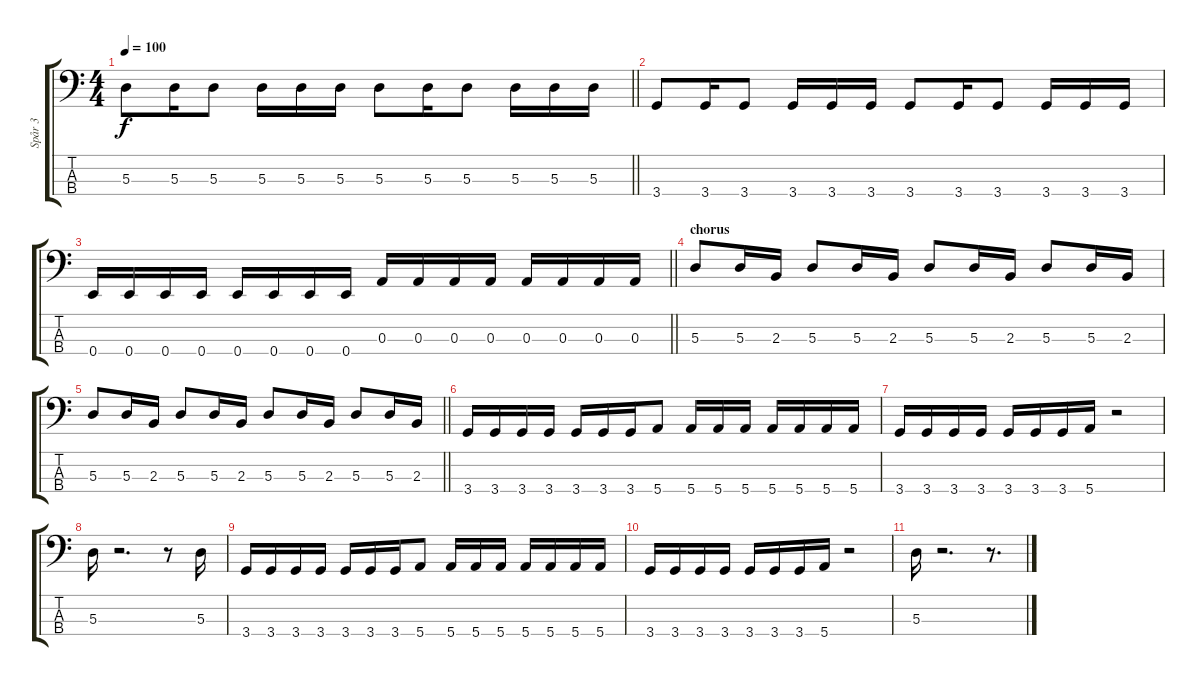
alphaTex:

\track ("Spår 3" "Spår 3") {instrument electricbassfinger}
\staff {score tabs}
\tuning (G2 D2 A1 E1) {hide}
\ts (4 4)
\tempo 100
\clef f4
\barLineRight lightlight
\ks c
5.3.8{dy f} 5.3.16 5.3.8 5.3.16 5.3.16 5.3.16 5.3.8 5.3.16 5.3.8 5.3.16 5.3.16 5.3.16 |
3.4.8 3.4.16 3.4.8 3.4.16 3.4.16 3.4.16 3.4.8 3.4.16 3.4.8 3.4.16 3.4.16 3.4.16 |
\barLineRight lightlight
0.4.16 0.4.16 0.4.16 0.4.16 0.4.16 0.4.16 0.4.16 0.4.16 0.3.16 0.3.16 0.3.16 0.3.16 0.3.16 0.3.16 0.3.16 0.3.16 |
\section ("" "chorus")
5.3.8 5.3.16 2.3.16 5.3.8 5.3.16 2.3.16 5.3.8 5.3.16 2.3.16 5.3.8 5.3.16 2.3.16 |
\barLineRight lightlight
5.3.8 5.3.16 2.3.16 5.3.8 5.3.16 2.3.16 5.3.8 5.3.16 2.3.16 5.3.8 5.3.16 2.3.16 |
3.4.16 3.4.16 3.4.16 3.4.16 3.4.16 3.4.16 3.4.16 5.4.8 5.4.16 5.4.16 5.4.16 5.4.16 5.4.16 5.4.16 5.4.16 |
3.4.16 3.4.16 3.4.16 3.4.16 3.4.16 3.4.16 3.4.16 5.4.16 r.2 |
5.3.16 r.2{d} r.8 5.3.16 |
3.4.16 3.4.16 3.4.16 3.4.16 3.4.16 3.4.16 3.4.16 5.4.8 5.4.16 5.4.16 5.4.16 5.4.16 5.4.16 5.4.16 5.4.16 |
3.4.16 3.4.16 3.4.16 3.4.16 3.4.16 3.4.16 3.4.16 5.4.16 r.2 |
5.3.16 r.2{d} r.8{d}
